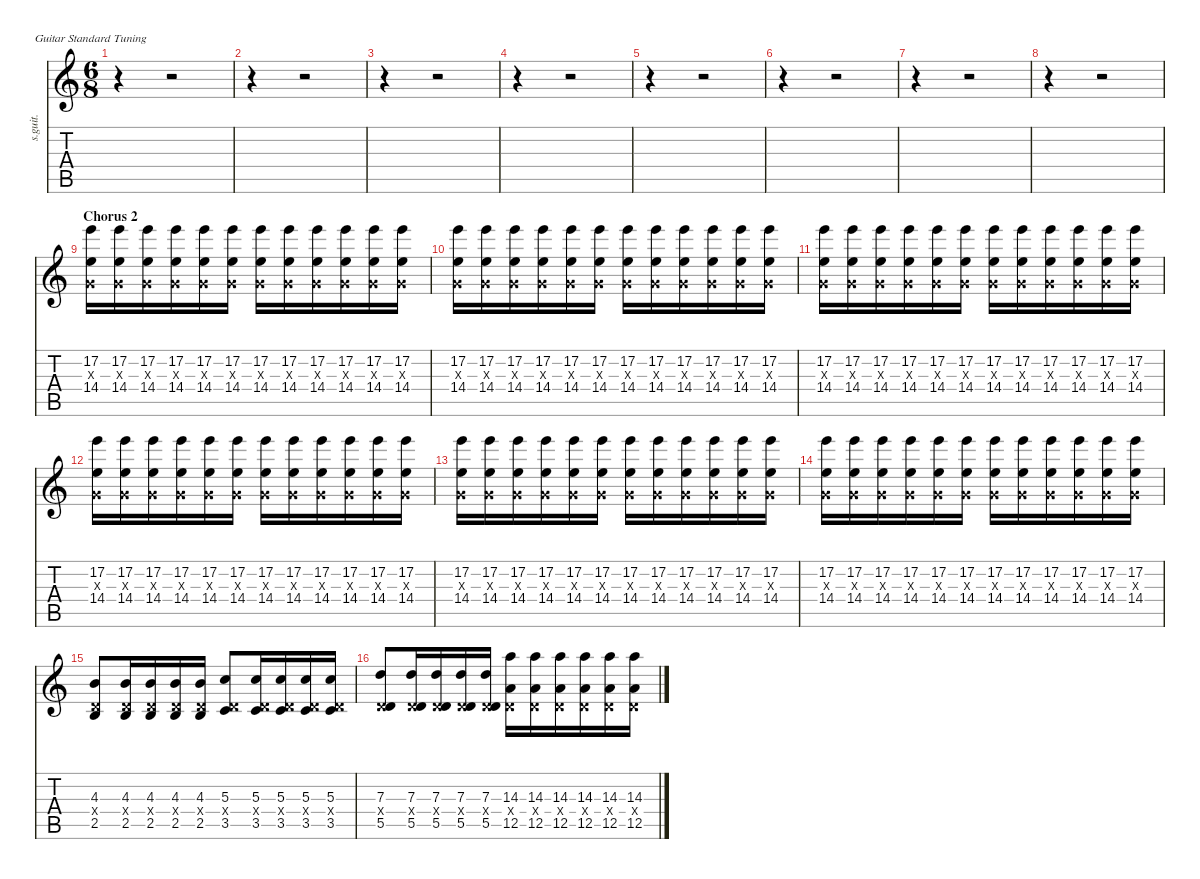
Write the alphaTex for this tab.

\defaultSystemsLayout 4
\hideDynamics
\bracketExtendMode nobrackets
\track ("Jared (Guitar 2) - Overdrive" "s.guit.") {instrument overdrivenguitar}
\staff {score tabs}
\tuning (E4 B3 G3 D3 A2 E2)
\ts (6 8)
\tempo (94 hide)
\clef g2
\ks c
r.4{dy f} r.2 |
r.4 r.2 |
r.4 r.2 |
r.4 r.2 |
r.4 r.2 |
r.4 r.2 |
r.4 r.2 |
r.4 r.2 |
\section ("" "Chorus 2")
(17.2 0.3{x} 14.4).16{lyrics (0 "") lyrics (1 "") lyrics (2 "") lyrics (3 "") lyrics (4 "")} (17.2 0.3{x} 14.4).16{lyrics (0 "") lyrics (1 "") lyrics (2 "") lyrics (3 "") lyrics (4 "")} (17.2 0.3{x} 14.4).16{lyrics (0 "") lyrics (1 "") lyrics (2 "") lyrics (3 "") lyrics (4 "")} (17.2 0.3{x} 14.4).16{lyrics (0 "") lyrics (1 "") lyrics (2 "") lyrics (3 "") lyrics (4 "")} (17.2 0.3{x} 14.4).16{lyrics (0 "") lyrics (1 "") lyrics (2 "") lyrics (3 "") lyrics (4 "")} (17.2 0.3{x} 14.4).16{lyrics (0 "") lyrics (1 "") lyrics (2 "") lyrics (3 "") lyrics (4 "")} (17.2 0.3{x} 14.4).16{lyrics (0 "") lyrics (1 "") lyrics (2 "") lyrics (3 "") lyrics (4 "")} (17.2 0.3{x} 14.4).16{lyrics (0 "") lyrics (1 "") lyrics (2 "") lyrics (3 "") lyrics (4 "")} (17.2 0.3{x} 14.4).16{lyrics (0 "") lyrics (1 "") lyrics (2 "") lyrics (3 "") lyrics (4 "")} (17.2 0.3{x} 14.4).16{lyrics (0 "") lyrics (1 "") lyrics (2 "") lyrics (3 "") lyrics (4 "")} (17.2 0.3{x} 14.4).16{lyrics (0 "") lyrics (1 "") lyrics (2 "") lyrics (3 "") lyrics (4 "")} (17.2 0.3{x} 14.4).16{lyrics (0 "") lyrics (1 "") lyrics (2 "") lyrics (3 "") lyrics (4 "")} |
(17.2 0.3{x} 14.4).16{lyrics (0 "") lyrics (1 "") lyrics (2 "") lyrics (3 "") lyrics (4 "")} (17.2 0.3{x} 14.4).16{lyrics (0 "") lyrics (1 "") lyrics (2 "") lyrics (3 "") lyrics (4 "")} (17.2 0.3{x} 14.4).16{lyrics (0 "") lyrics (1 "") lyrics (2 "") lyrics (3 "") lyrics (4 "")} (17.2 0.3{x} 14.4).16{lyrics (0 "") lyrics (1 "") lyrics (2 "") lyrics (3 "") lyrics (4 "")} (17.2 0.3{x} 14.4).16{lyrics (0 "") lyrics (1 "") lyrics (2 "") lyrics (3 "") lyrics (4 "")} (17.2 0.3{x} 14.4).16{lyrics (0 "") lyrics (1 "") lyrics (2 "") lyrics (3 "") lyrics (4 "")} (17.2 0.3{x} 14.4).16{lyrics (0 "") lyrics (1 "") lyrics (2 "") lyrics (3 "") lyrics (4 "")} (17.2 0.3{x} 14.4).16{lyrics (0 "") lyrics (1 "") lyrics (2 "") lyrics (3 "") lyrics (4 "")} (17.2 0.3{x} 14.4).16{lyrics (0 "") lyrics (1 "") lyrics (2 "") lyrics (3 "") lyrics (4 "")} (17.2 0.3{x} 14.4).16{lyrics (0 "") lyrics (1 "") lyrics (2 "") lyrics (3 "") lyrics (4 "")} (17.2 0.3{x} 14.4).16{lyrics (0 "") lyrics (1 "") lyrics (2 "") lyrics (3 "") lyrics (4 "")} (17.2 0.3{x} 14.4).16{lyrics (0 "") lyrics (1 "") lyrics (2 "") lyrics (3 "") lyrics (4 "")} |
(17.2 0.3{x} 14.4).16{lyrics (0 "") lyrics (1 "") lyrics (2 "") lyrics (3 "") lyrics (4 "")} (17.2 0.3{x} 14.4).16{lyrics (0 "") lyrics (1 "") lyrics (2 "") lyrics (3 "") lyrics (4 "")} (17.2 0.3{x} 14.4).16{lyrics (0 "") lyrics (1 "") lyrics (2 "") lyrics (3 "") lyrics (4 "")} (17.2 0.3{x} 14.4).16{lyrics (0 "") lyrics (1 "") lyrics (2 "") lyrics (3 "") lyrics (4 "")} (17.2 0.3{x} 14.4).16{lyrics (0 "") lyrics (1 "") lyrics (2 "") lyrics (3 "") lyrics (4 "")} (17.2 0.3{x} 14.4).16{lyrics (0 "") lyrics (1 "") lyrics (2 "") lyrics (3 "") lyrics (4 "")} (17.2 0.3{x} 14.4).16{lyrics (0 "") lyrics (1 "") lyrics (2 "") lyrics (3 "") lyrics (4 "")} (17.2 0.3{x} 14.4).16{lyrics (0 "") lyrics (1 "") lyrics (2 "") lyrics (3 "") lyrics (4 "")} (17.2 0.3{x} 14.4).16{lyrics (0 "") lyrics (1 "") lyrics (2 "") lyrics (3 "") lyrics (4 "")} (17.2 0.3{x} 14.4).16{lyrics (0 "") lyrics (1 "") lyrics (2 "") lyrics (3 "") lyrics (4 "")} (17.2 0.3{x} 14.4).16{lyrics (0 "") lyrics (1 "") lyrics (2 "") lyrics (3 "") lyrics (4 "")} (17.2 0.3{x} 14.4).16{lyrics (0 "") lyrics (1 "") lyrics (2 "") lyrics (3 "") lyrics (4 "")} |
(17.2 0.3{x} 14.4).16{lyrics (0 "") lyrics (1 "") lyrics (2 "") lyrics (3 "") lyrics (4 "")} (17.2 0.3{x} 14.4).16{lyrics (0 "") lyrics (1 "") lyrics (2 "") lyrics (3 "") lyrics (4 "")} (17.2 0.3{x} 14.4).16{lyrics (0 "") lyrics (1 "") lyrics (2 "") lyrics (3 "") lyrics (4 "")} (17.2 0.3{x} 14.4).16{lyrics (0 "") lyrics (1 "") lyrics (2 "") lyrics (3 "") lyrics (4 "")} (17.2 0.3{x} 14.4).16{lyrics (0 "") lyrics (1 "") lyrics (2 "") lyrics (3 "") lyrics (4 "")} (17.2 0.3{x} 14.4).16{lyrics (0 "") lyrics (1 "") lyrics (2 "") lyrics (3 "") lyrics (4 "")} (17.2 0.3{x} 14.4).16{lyrics (0 "") lyrics (1 "") lyrics (2 "") lyrics (3 "") lyrics (4 "")} (17.2 0.3{x} 14.4).16{lyrics (0 "") lyrics (1 "") lyrics (2 "") lyrics (3 "") lyrics (4 "")} (17.2 0.3{x} 14.4).16{lyrics (0 "") lyrics (1 "") lyrics (2 "") lyrics (3 "") lyrics (4 "")} (17.2 0.3{x} 14.4).16{lyrics (0 "") lyrics (1 "") lyrics (2 "") lyrics (3 "") lyrics (4 "")} (17.2 0.3{x} 14.4).16{lyrics (0 "") lyrics (1 "") lyrics (2 "") lyrics (3 "") lyrics (4 "")} (17.2 0.3{x} 14.4).16{lyrics (0 "") lyrics (1 "") lyrics (2 "") lyrics (3 "") lyrics (4 "")} |
(17.2 0.3{x} 14.4).16{lyrics (0 "") lyrics (1 "") lyrics (2 "") lyrics (3 "") lyrics (4 "")} (17.2 0.3{x} 14.4).16{lyrics (0 "") lyrics (1 "") lyrics (2 "") lyrics (3 "") lyrics (4 "")} (17.2 0.3{x} 14.4).16{lyrics (0 "") lyrics (1 "") lyrics (2 "") lyrics (3 "") lyrics (4 "")} (17.2 0.3{x} 14.4).16{lyrics (0 "") lyrics (1 "") lyrics (2 "") lyrics (3 "") lyrics (4 "")} (17.2 0.3{x} 14.4).16{lyrics (0 "") lyrics (1 "") lyrics (2 "") lyrics (3 "") lyrics (4 "")} (17.2 0.3{x} 14.4).16{lyrics (0 "") lyrics (1 "") lyrics (2 "") lyrics (3 "") lyrics (4 "")} (17.2 0.3{x} 14.4).16{lyrics (0 "") lyrics (1 "") lyrics (2 "") lyrics (3 "") lyrics (4 "")} (17.2 0.3{x} 14.4).16{lyrics (0 "") lyrics (1 "") lyrics (2 "") lyrics (3 "") lyrics (4 "")} (17.2 0.3{x} 14.4).16{lyrics (0 "") lyrics (1 "") lyrics (2 "") lyrics (3 "") lyrics (4 "")} (17.2 0.3{x} 14.4).16{lyrics (0 "") lyrics (1 "") lyrics (2 "") lyrics (3 "") lyrics (4 "")} (17.2 0.3{x} 14.4).16{lyrics (0 "") lyrics (1 "") lyrics (2 "") lyrics (3 "") lyrics (4 "")} (17.2 0.3{x} 14.4).16{lyrics (0 "") lyrics (1 "") lyrics (2 "") lyrics (3 "") lyrics (4 "")} |
(17.2 0.3{x} 14.4).16{lyrics (0 "") lyrics (1 "") lyrics (2 "") lyrics (3 "") lyrics (4 "")} (17.2 0.3{x} 14.4).16{lyrics (0 "") lyrics (1 "") lyrics (2 "") lyrics (3 "") lyrics (4 "")} (17.2 0.3{x} 14.4).16{lyrics (0 "") lyrics (1 "") lyrics (2 "") lyrics (3 "") lyrics (4 "")} (17.2 0.3{x} 14.4).16{lyrics (0 "") lyrics (1 "") lyrics (2 "") lyrics (3 "") lyrics (4 "")} (17.2 0.3{x} 14.4).16{lyrics (0 "") lyrics (1 "") lyrics (2 "") lyrics (3 "") lyrics (4 "")} (17.2 0.3{x} 14.4).16{lyrics (0 "") lyrics (1 "") lyrics (2 "") lyrics (3 "") lyrics (4 "")} (17.2 0.3{x} 14.4).16{lyrics (0 "") lyrics (1 "") lyrics (2 "") lyrics (3 "") lyrics (4 "")} (17.2 0.3{x} 14.4).16{lyrics (0 "") lyrics (1 "") lyrics (2 "") lyrics (3 "") lyrics (4 "")} (17.2 0.3{x} 14.4).16{lyrics (0 "") lyrics (1 "") lyrics (2 "") lyrics (3 "") lyrics (4 "")} (17.2 0.3{x} 14.4).16{lyrics (0 "") lyrics (1 "") lyrics (2 "") lyrics (3 "") lyrics (4 "")} (17.2 0.3{x} 14.4).16{lyrics (0 "") lyrics (1 "") lyrics (2 "") lyrics (3 "") lyrics (4 "")} (17.2 0.3{x} 14.4).16{lyrics (0 "") lyrics (1 "") lyrics (2 "") lyrics (3 "") lyrics (4 "")} |
(4.3 0.4{x} 2.5).8{lyrics (0 "") lyrics (1 "") lyrics (2 "") lyrics (3 "") lyrics (4 "")} (4.3 0.4{x} 2.5).16{lyrics (0 "") lyrics (1 "") lyrics (2 "") lyrics (3 "") lyrics (4 "")} (4.3 0.4{x} 2.5).16{lyrics (0 "") lyrics (1 "") lyrics (2 "") lyrics (3 "") lyrics (4 "")} (4.3 0.4{x} 2.5).16{lyrics (0 "") lyrics (1 "") lyrics (2 "") lyrics (3 "") lyrics (4 "")} (4.3 0.4{x} 2.5).16{lyrics (0 "") lyrics (1 "") lyrics (2 "") lyrics (3 "") lyrics (4 "")} (5.3 0.4{x} 3.5).8{lyrics (0 "") lyrics (1 "") lyrics (2 "") lyrics (3 "") lyrics (4 "")} (5.3 0.4{x} 3.5).16{lyrics (0 "") lyrics (1 "") lyrics (2 "") lyrics (3 "") lyrics (4 "")} (5.3 0.4{x} 3.5).16{lyrics (0 "") lyrics (1 "") lyrics (2 "") lyrics (3 "") lyrics (4 "")} (5.3 0.4{x} 3.5).16{lyrics (0 "") lyrics (1 "") lyrics (2 "") lyrics (3 "") lyrics (4 "")} (5.3 0.4{x} 3.5).16{lyrics (0 "") lyrics (1 "") lyrics (2 "") lyrics (3 "") lyrics (4 "")} |
(7.3 0.4{x} 5.5).8{lyrics (0 "") lyrics (1 "") lyrics (2 "") lyrics (3 "") lyrics (4 "")} (7.3 0.4{x} 5.5).16{lyrics (0 "") lyrics (1 "") lyrics (2 "") lyrics (3 "") lyrics (4 "")} (7.3 0.4{x} 5.5).16{lyrics (0 "") lyrics (1 "") lyrics (2 "") lyrics (3 "") lyrics (4 "")} (7.3 0.4{x} 5.5).16{lyrics (0 "") lyrics (1 "") lyrics (2 "") lyrics (3 "") lyrics (4 "")} (7.3 0.4{x} 5.5).16{lyrics (0 "") lyrics (1 "") lyrics (2 "") lyrics (3 "") lyrics (4 "")} (14.3 0.4{x} 12.5).16{lyrics (0 "") lyrics (1 "") lyrics (2 "") lyrics (3 "") lyrics (4 "")} (14.3 0.4{x} 12.5).16{lyrics (0 "") lyrics (1 "") lyrics (2 "") lyrics (3 "") lyrics (4 "")} (14.3 0.4{x} 12.5).16{lyrics (0 "") lyrics (1 "") lyrics (2 "") lyrics (3 "") lyrics (4 "")} (14.3 0.4{x} 12.5).16{lyrics (0 "") lyrics (1 "") lyrics (2 "") lyrics (3 "") lyrics (4 "")} (14.3 0.4{x} 12.5).16{lyrics (0 "") lyrics (1 "") lyrics (2 "") lyrics (3 "") lyrics (4 "")} (14.3 0.4{x} 12.5).16{lyrics (0 "") lyrics (1 "") lyrics (2 "") lyrics (3 "") lyrics (4 "")}
